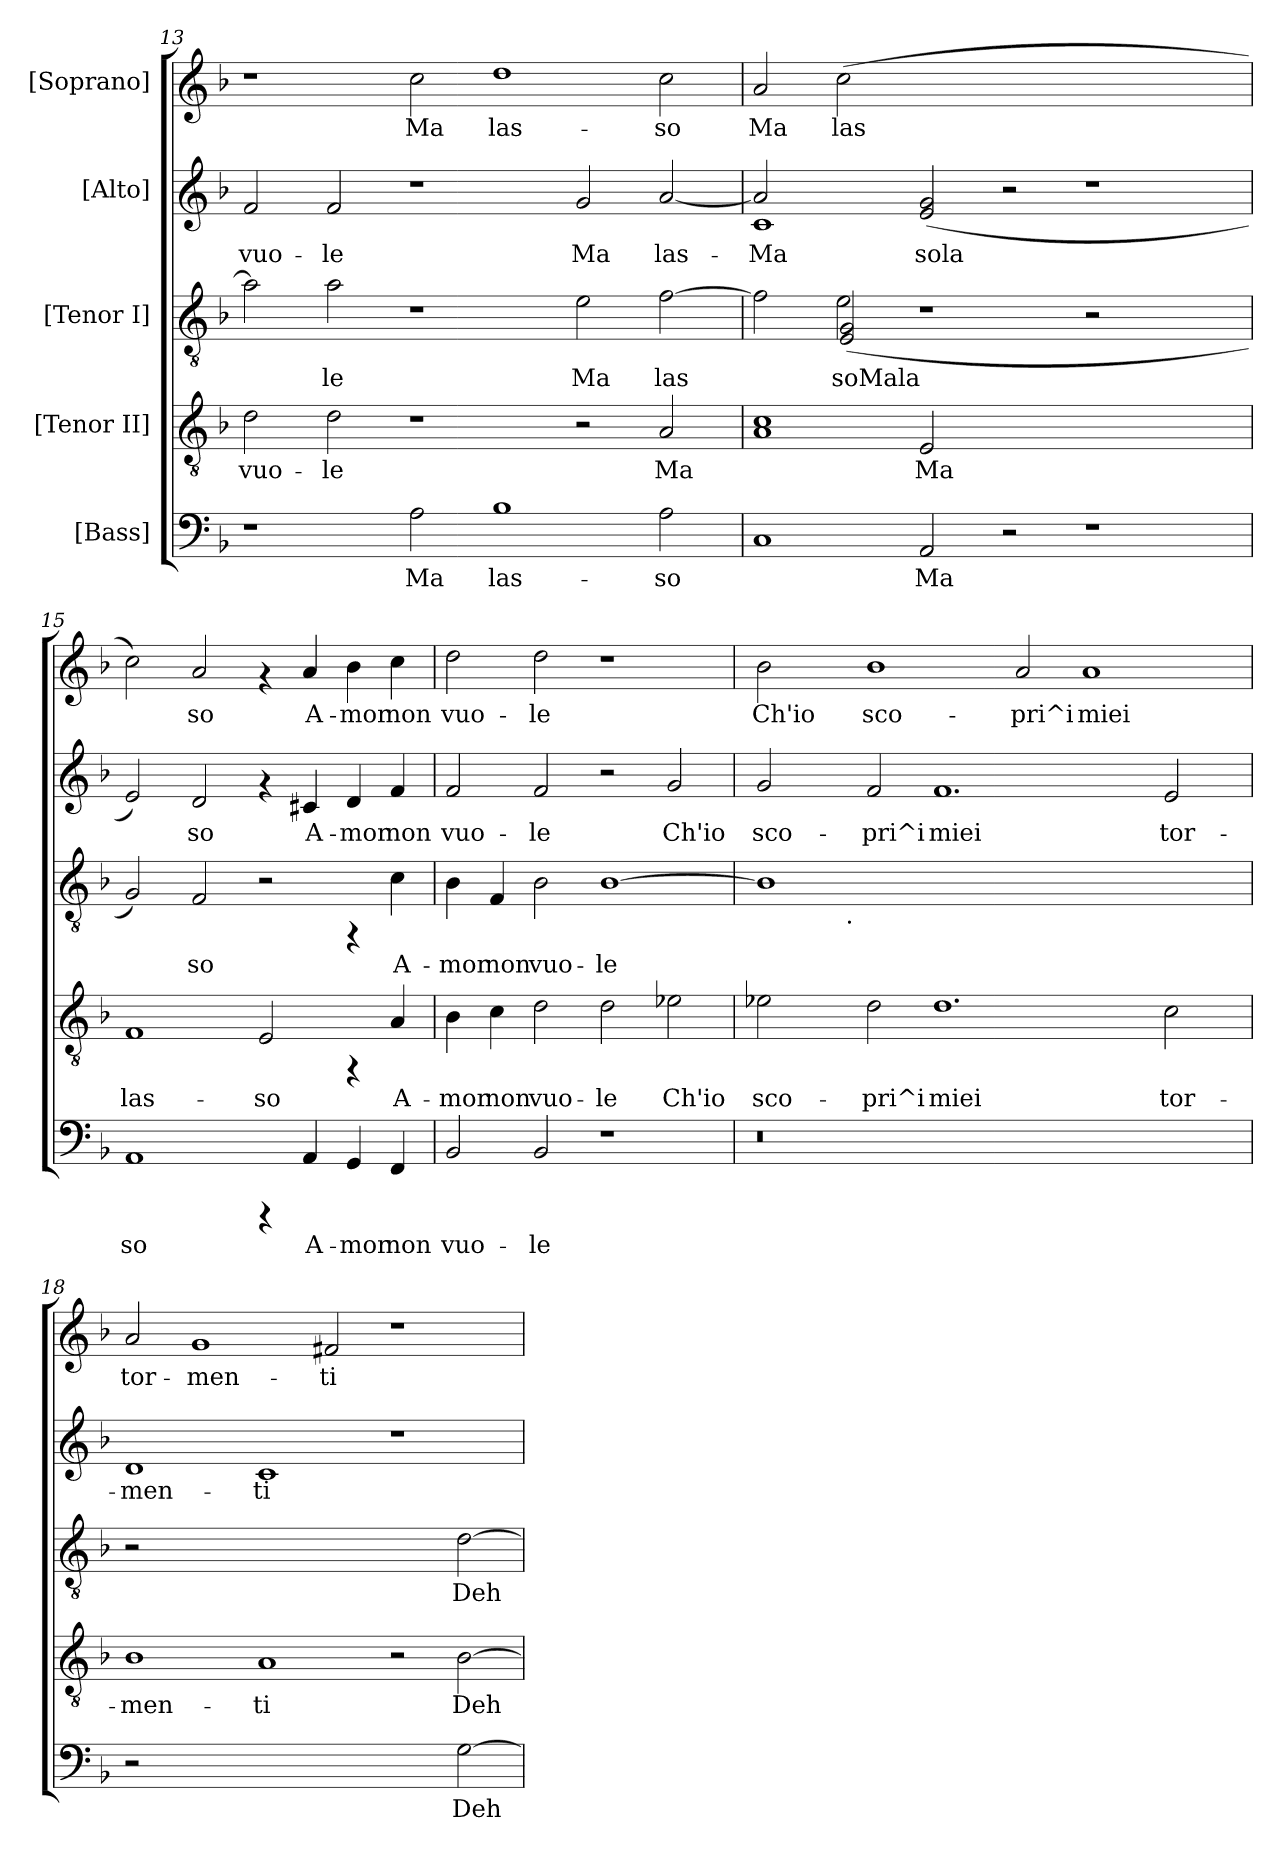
**kern	**text	**kern	**text	**kern	**text	**kern	**text	**kern	**text
*part5	*part5	*part4	*part4	*part3	*part3	*part2	*part2	*part1	*part1
*staff5	*staff5	*staff4	*staff4	*staff3	*staff3	*staff2	*staff2	*staff1	*staff1
*I"[Bass]	*	*I"[Tenor II]	*	*I"[Tenor I]	*	*I"[Alto]	*	*I"[Soprano]	*
*clefF4	*	*clefGv2	*	*clefGv2	*	*clefG2	*	*clefG2	*
*k[b-]	*	*k[b-]	*	*k[b-]	*	*k[b-]	*	*k[b-]	*
*F:	*	*F:	*	*F:	*	*F:	*	*F:	*
=13	=13	=13	=13	=13	=13	=13	=13	=13	=13
!	!	!	!LO:LY:b	!	!LO:LY:b:cj	!	!LO:LY:b:cj	!	!
1r	.	2d\	vuo-	2a\]	--	2f/	vuo-	1r	.
!	!	!	!LO:LY:b	!	!LO:LY:b:cj	!	!LO:LY:b:cj	!	!
.	.	2d\	-le	2a\	-le	2f/	-le	.	.
!	!LO:LY:b	!	!	!	!	!	!	!	!LO:LY:b
2A\	Ma	1r	.	1r	.	1r	.	2cc\	Ma
!	!LO:LY:b	!	!	!	!	!	!	!	!LO:LY:b
1B-	las-	.	.	.	.	.	.	1dd	las-
!	!	!	!	!	!LO:LY:b:cj	!	!LO:LY:b:cj	!	!
.	.	2r	.	2e\	Ma	2g/	Ma	.	.
!	!LO:LY:b	!	!LO:LY:b	!	!LO:LY:b:cj	!	!LO:LY:b:cj	!	!LO:LY:b
2A\	-so	2A/	Ma	[>2f\	las-	[>2a/	las-	2cc\	-so
!!LO:PB:g=z
=14	=14	=14	=14	=14	=14	=14	=14	=14	=14
!	!	!	!	!	!LO:LY:b:cj	!	!LO:LY:b:cj	!	!LO:LY:b
*	*	*	*	*^	*	*^	*	*	*
1C	.	1c 1A	.	2f\]	2ryy	--	1c	2a/]	-Ma	2a/	Ma
!	!	!	!	!	!	!LO:LY:b:cj	!	!	!	!	!LO:LY:b
.	.	.	.	2e\	(<2E/ 2G/	-soMala	.	1ryy	.	(>2cc\	las-
!	!LO:LY:b	!	!LO:LY:b	!	!	!	!	!	!LO:LY:b:cj	!	!
2AA/	Ma	2E/	Ma	1r	2ryy	.	(<2g/ 2e/	.	sola	0ryy	.
2r	.	1.ryy	.	.	1.ryy	.	2r	1.ryy	.	.	.
1r	.	.	.	2r	.	.	1r	.	.	.	.
.	.	.	.	2ryy	.	.	.	.	.	.	.
*	*	*	*	*v	*v	*	*	*	*	*	*
*	*	*	*	*	*	*v	*v	*	*	*
=15	=15	=15	=15	=15	=15	=15	=15	=15	=15
!	!LO:LY:b	!	!LO:LY:b	!	!LO:LY:b:cj	!	!LO:LY:b:cj	!	!LO:LY:b
1AA	so	1F	las-	2G/)	-	2e/)	-	2cc\)	--
!	!	!	!	!	!LO:LY:b:cj	!	!LO:LY:b:cj	!	!LO:LY:b
.	.	.	.	2F/	-so	2d/	-so	2a/	-so
!	!	!	!LO:LY:b	!	!	!	!	!	!
4rCCC	.	2E/	-so	2r	.	4rf	.	4rf	.
!	!LO:LY:b	!	!	!	!	!	!LO:LY:b:cj	!	!LO:LY:b
4AA/	A-	.	.	.	.	4c#X/	A-	4a/	A-
!	!LO:LY:b	!	!	!	!	!	!LO:LY:b:cj	!	!LO:LY:b
4GG/	-mor	4rFF	.	4rFF	.	4d/	-mor	4b-\	-mor
!	!LO:LY:b	!	!LO:LY:b	!	!LO:LY:b:cj	!	!LO:LY:b:cj	!	!LO:LY:b
4FF/	non	4A/	A-	4c\	A-	4f/	non	4cc\	non
=16	=16	=16	=16	=16	=16	=16	=16	=16	=16
!	!LO:LY:b	!	!LO:LY:b	!	!LO:LY:b:cj	!	!LO:LY:b:cj	!	!LO:LY:b
2BB-/	vuo-	4B-\	-mor	4B-\	-mor	2f/	vuo-	2dd\	vuo-
!	!	!	!LO:LY:b	!	!LO:LY:b:cj	!	!	!	!
.	.	4c\	non	4F/	non	.	.	.	.
!	!LO:LY:b	!	!LO:LY:b	!	!LO:LY:b:cj	!	!LO:LY:b:cj	!	!LO:LY:b
2BB-/	-le	2d\	vuo-	2B-\	vuo-	2f/	-le	2dd\	-le
!	!	!	!LO:LY:b	!	!LO:LY:b:cj	!	!	!	!
1r	.	2d\	-le	[<1B-	-le	2r	.	1r	.
!	!	!	!LO:LY:b	!	!	!	!LO:LY:b:cj	!	!
.	.	2e-X\	Ch'io	.	.	2g/	Ch'io	.	.
!!LO:PB:g=z
=17	=17	=17	=17	=17	=17	=17	=17	=17	=17
!	!	!	!LO:LY:b	!	!LO:LY:b:cj	!	!LO:LY:b:cj	!	!LO:LY:b
*	*	*	*	*^	*	*	*	*	*
0.r	.	2e-X\	sco-	1B-]	4ryy	.	2g/	sco-	2b-\	Ch'io
.	.	.	.	.	8ryy	.	.	.	.	.
.	.	.	.	.	32.ryy	.	.	.	.	.
!	!	!	!	!	!LO:TX:b:t=.	!	!	!	!	!
.	.	.	.	.	1ryy	.	.	.	.	.
!	!	!	!LO:LY:b	!	!	!	!	!LO:LY:b:cj	!	!LO:LY:b
.	.	2d\	-pri^i	.	.	.	2f/	-pri^i	1b-	sco-
!	!	!	!LO:LY:b	!	!	!	!	!LO:LY:b:cj	!	!
.	.	1.d	miei	0ryy	.	.	1.f	miei	.	.
.	.	.	.	.	1ryy	.	.	.	.	.
!	!	!	!	!	!	!	!	!	!	!LO:LY:b
.	.	.	.	.	.	.	.	.	2a/	-pri^i
!	!	!	!	!	!	!	!	!	!	!LO:LY:b
.	.	.	.	.	.	.	.	.	1a	miei
.	.	.	.	.	2ryy	.	.	.	.	.
!	!	!	!LO:LY:b	!	!	!	!	!LO:LY:b:cj	!	!
.	.	2c\	tor-	.	.	.	2e/	tor-	.	.
.	.	.	.	.	16ryy	.	.	.	.	.
.	.	.	.	.	64ryy	.	.	.	.	.
=18	=18	=18	=18	=18	=18	=18	=18	=18	=18	=18
!	!	!	!LO:LY:b	!	!	!	!	!LO:LY:b:cj	!	!LO:LY:b
*	*	*	*	*v	*v	*	*	*	*	*
2r	.	1B-	-men-	2r	.	1d	-men-	2a/	tor-
!	!	!	!	!	!	!	!	!	!LO:LY:b
0ryy	.	.	.	0ryy	.	.	.	1g	-men-
!	!	!	!LO:LY:b	!	!	!	!LO:LY:b:cj	!	!
.	.	1A	-ti	.	.	1c	-ti	.	.
!	!	!	!	!	!	!	!	!	!LO:LY:b
.	.	.	.	.	.	.	.	2f#X/	-ti
.	.	2r	.	.	.	1r	.	1r	.
!	!LO:LY:b	!	!LO:LY:b	!	!LO:LY:b:cj	!	!	!	!
[>2G\	Deh	[>2B-\	Deh	[>2d\	Deh	.	.	.	.
=	=	=	=	=	=	=	=	=	=
*-	*-	*-	*-	*-	*-	*-	*-	*-	*-
